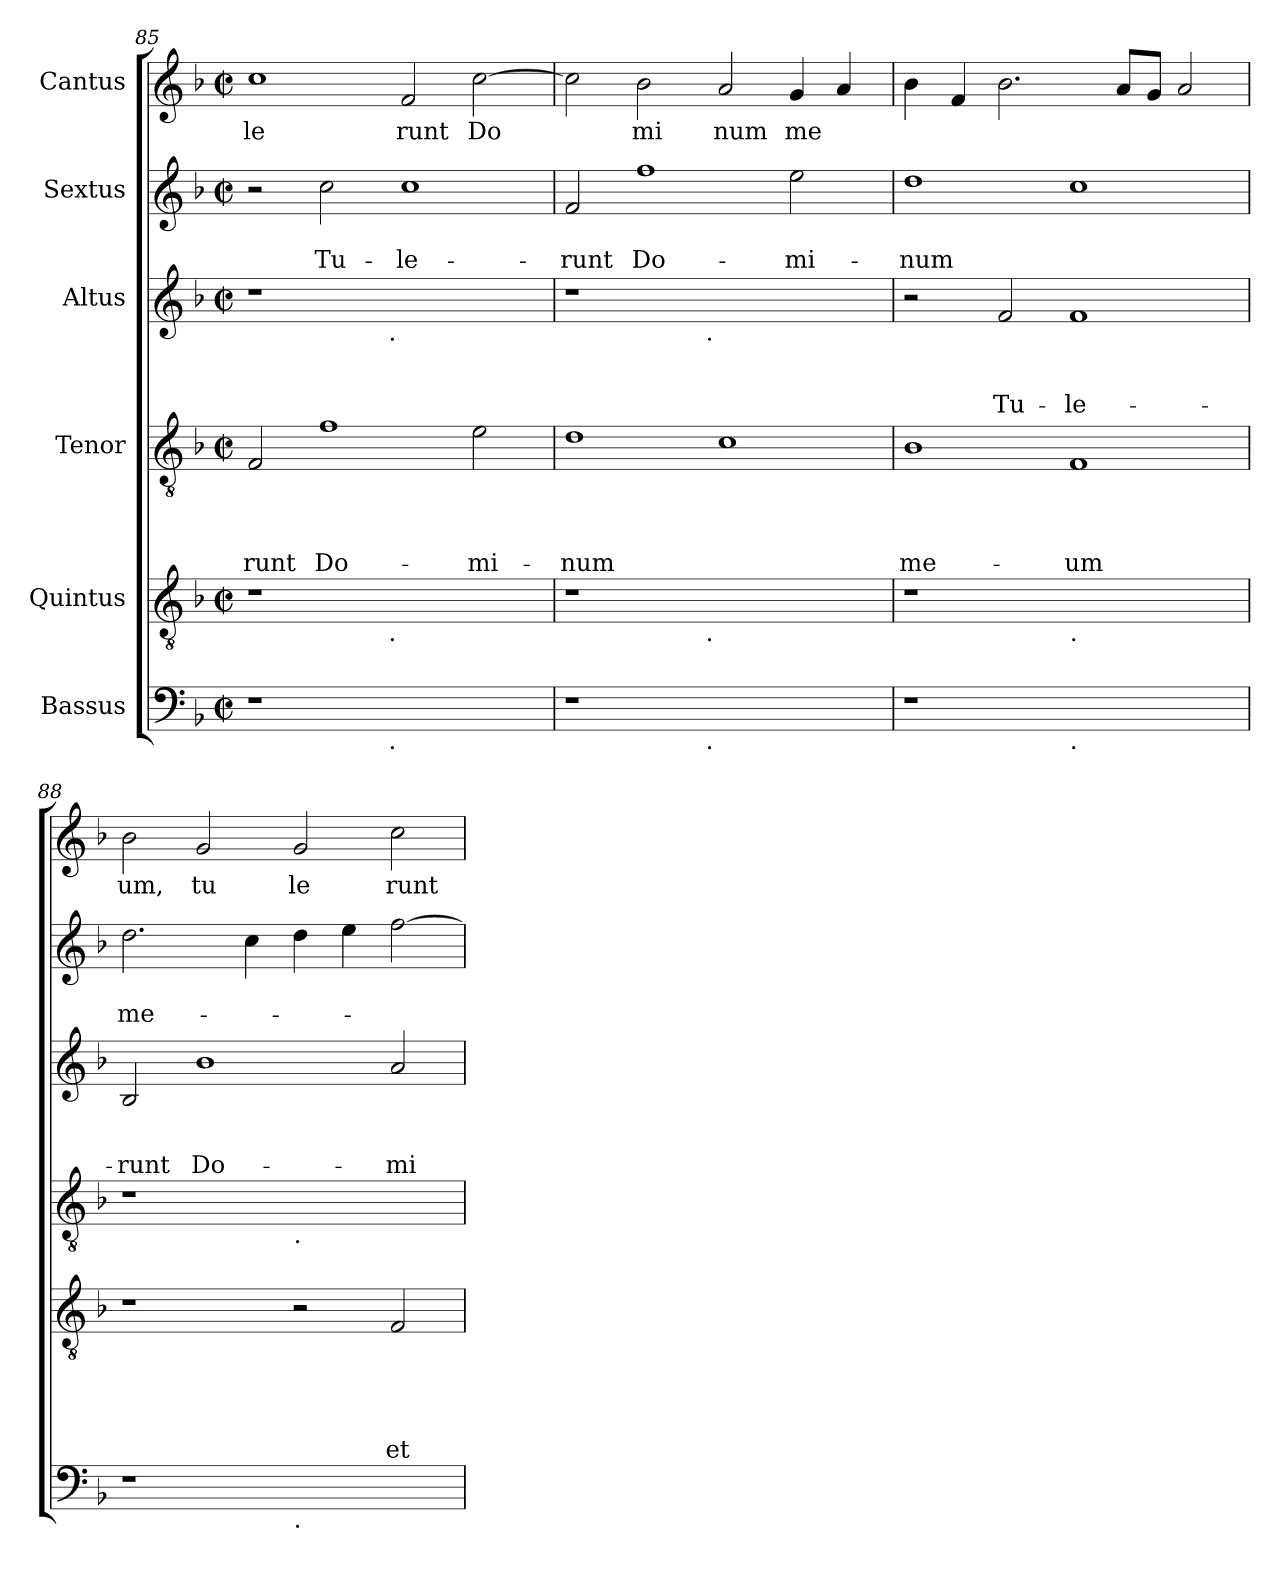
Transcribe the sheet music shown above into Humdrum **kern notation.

**kern	**kern	**text	**text	**text	**text	**text	**kern	**text	**text	**text	**text	**kern	**text	**text	**text	**kern	**text	**text	**kern	**text
*part6	*part5	*part5	*part5	*part5	*part5	*part5	*part4	*part4	*part4	*part4	*part4	*part3	*part3	*part3	*part3	*part2	*part2	*part2	*part1	*part1
*staff6	*staff5	*staff5	*staff5	*staff5	*staff5	*staff5	*staff4	*staff4	*staff4	*staff4	*staff4	*staff3	*staff3	*staff3	*staff3	*staff2	*staff2	*staff2	*staff1	*staff1
*I"Bassus	*I"Quintus	*	*	*	*	*	*I"Tenor	*	*	*	*	*I"Altus	*	*	*	*I"Sextus	*	*	*I"Cantus	*
*clefF4	*clefGv2	*	*	*	*	*	*clefGv2	*	*	*	*	*clefG2	*	*	*	*clefG2	*	*	*clefG2	*
*k[b-]	*k[b-]	*	*	*	*	*	*k[b-]	*	*	*	*	*k[b-]	*	*	*	*k[b-]	*	*	*k[b-]	*
*F:	*F:	*	*	*	*	*	*F:	*	*	*	*	*F:	*	*	*	*F:	*	*	*F:	*
*M2/2	*M2/2	*	*	*	*	*	*M2/2	*	*	*	*	*M2/2	*	*	*	*M2/2	*	*	*M2/2	*
*met(c|)	*met(c|)	*	*	*	*	*	*met(c|)	*	*	*	*	*met(c|)	*	*	*	*met(c|)	*	*	*met(c|)	*
=85	=85	=85	=85	=85	=85	=85	=85	=85	=85	=85	=85	=85	=85	=85	=85	=85	=85	=85	=85	=85
!	!	!	!	!	!	!	!	!	!	!	!LO:LY:b	!	!	!	!	!	!	!	!	!LO:LY:b
*^	*^	*	*	*	*	*	*	*	*	*	*	*^	*	*	*	*	*	*	*	*
1r	2ryy	1r	2ryy	.	.	.	.	.	2F/	.	.	.	-runt	1r	2ryy	.	.	.	2r	.	.	1cc	le
!	!	!	!	!	!	!	!	!	!	!	!	!	!LO:LY:b	!	!	!	!	!	!	!	!LO:LY:b	!	!
.	4...ryy	.	4...ryy	.	.	.	.	.	1f	.	.	.	Do-	.	4...ryy	.	.	.	2cc\	.	Tu-	.	.
!	!	!	!	!	!	!	!	!	!	!	!	!	!	!	!LO:TX:b:t=.	!	!	!	!	!	!	!	!
!	!	!	!LO:TX:b:t=.	!	!	!	!	!	!	!	!	!	!	!	!	!	!	!	!	!	!	!	!
!	!LO:TX:b:t=.	!	!	!	!	!	!	!	!	!	!	!	!	!	!	!	!	!	!	!	!	!	!
.	1ryy	.	1ryy	.	.	.	.	.	.	.	.	.	.	.	1ryy	.	.	.	.	.	.	.	.
!	!	!	!	!	!	!	!	!	!	!	!	!	!	!	!	!	!	!	!	!	!LO:LY:b	!	!LO:LY:b
1ryy	.	1ryy	.	.	.	.	.	.	.	.	.	.	.	1ryy	.	.	.	.	1cc	.	-le-	2f/	runt
!	!	!	!	!	!	!	!	!	!	!	!	!	!LO:LY:b	!	!	!	!	!	!	!	!	!	!LO:LY:b
.	.	.	.	.	.	.	.	.	2e\	.	.	.	-mi-	.	.	.	.	.	.	.	.	[>2cc\	Do
.	32ryy	.	32ryy	.	.	.	.	.	.	.	.	.	.	.	32ryy	.	.	.	.	.	.	.	.
=86	=86	=86	=86	=86	=86	=86	=86	=86	=86	=86	=86	=86	=86	=86	=86	=86	=86	=86	=86	=86	=86	=86	=86
!	!	!	!	!	!	!	!	!	!	!	!	!	!LO:LY:b	!	!	!	!	!	!	!	!LO:LY:b	!	!
1r	2ryy	1r	2ryy	.	.	.	.	.	1d	.	.	.	-num	1r	2ryy	.	.	.	2f/	.	-runt	2cc\]	.
!	!	!	!	!	!	!	!	!	!	!	!	!	!	!	!	!	!	!	!	!	!LO:LY:b	!	!LO:LY:b
.	4...ryy	.	4...ryy	.	.	.	.	.	.	.	.	.	.	.	4...ryy	.	.	.	1ff	.	Do-	2b-\	mi
!	!	!	!	!	!	!	!	!	!	!	!	!	!	!	!LO:TX:b:t=.	!	!	!	!	!	!	!	!
!	!	!	!LO:TX:b:t=.	!	!	!	!	!	!	!	!	!	!	!	!	!	!	!	!	!	!	!	!
!	!LO:TX:b:t=.	!	!	!	!	!	!	!	!	!	!	!	!	!	!	!	!	!	!	!	!	!	!
.	1ryy	.	1ryy	.	.	.	.	.	.	.	.	.	.	.	1ryy	.	.	.	.	.	.	.	.
!	!	!	!	!	!	!	!	!	!	!	!	!	!	!	!	!	!	!	!	!	!	!	!LO:LY:b
1ryy	.	1ryy	.	.	.	.	.	.	1c	.	.	.	.	1ryy	.	.	.	.	.	.	.	2a/	num
!	!	!	!	!	!	!	!	!	!	!	!	!	!	!	!	!	!	!	!	!	!LO:LY:b	!	!LO:LY:b
.	.	.	.	.	.	.	.	.	.	.	.	.	.	.	.	.	.	.	2ee\	.	-mi-	4g/	me
.	.	.	.	.	.	.	.	.	.	.	.	.	.	.	.	.	.	.	.	.	.	4a/	.
.	32ryy	.	32ryy	.	.	.	.	.	.	.	.	.	.	.	32ryy	.	.	.	.	.	.	.	.
=87	=87	=87	=87	=87	=87	=87	=87	=87	=87	=87	=87	=87	=87	=87	=87	=87	=87	=87	=87	=87	=87	=87	=87
!	!	!	!	!	!	!	!	!	!	!	!	!	!LO:LY:b	!	!	!	!	!	!	!	!LO:LY:b	!	!
*v	*v	*	*	*	*	*	*	*	*	*	*	*	*	*v	*v	*	*	*	*	*	*	*	*
*	*v	*v	*	*	*	*	*	*	*	*	*	*	*	*	*	*	*	*	*	*	*
1r	1r	.	.	.	.	.	1B-	.	.	.	me-	2r	.	.	.	1dd	.	-num	4b-\	.
.	.	.	.	.	.	.	.	.	.	.	.	.	.	.	.	.	.	.	4f/	.
!	!	!	!	!	!	!	!	!	!	!	!	!	!	!	!LO:LY:b	!	!	!	!	!
.	.	.	.	.	.	.	.	.	.	.	.	2f/	.	.	Tu-	.	.	.	2.b-\	.
!	!LO:TX:b:t=.	!	!	!	!	!	!	!	!	!	!	!	!	!	!	!	!	!	!	!
!LO:TX:b:t=.	!	!	!	!	!	!	!	!	!	!	!	!	!	!	!	!	!	!	!	!
!	!	!	!	!	!	!	!	!	!	!	!LO:LY:b	!	!	!	!LO:LY:b	!	!	!	!	!
1ryy	1ryy	.	.	.	.	.	1F	.	.	.	-um	1f	.	.	-le-	1cc	.	.	.	.
.	.	.	.	.	.	.	.	.	.	.	.	.	.	.	.	.	.	.	8a/L	.
.	.	.	.	.	.	.	.	.	.	.	.	.	.	.	.	.	.	.	8g/J	.
.	.	.	.	.	.	.	.	.	.	.	.	.	.	.	.	.	.	.	2a/	.
=88	=88	=88	=88	=88	=88	=88	=88	=88	=88	=88	=88	=88	=88	=88	=88	=88	=88	=88	=88	=88
!	!	!	!	!	!	!	!	!	!	!	!	!	!	!	!LO:LY:b	!	!	!LO:LY:b	!	!LO:LY:b
1r	1r	.	.	.	.	.	1r	.	.	.	.	2B-/	.	.	-runt	2.dd\	.	me-	2b-\	um,
!	!	!	!	!	!	!	!	!	!	!	!	!	!	!	!LO:LY:b	!	!	!	!	!LO:LY:b
.	.	.	.	.	.	.	.	.	.	.	.	1b-	.	.	Do-	.	.	.	2g/	tu
.	.	.	.	.	.	.	.	.	.	.	.	.	.	.	.	4cc\	.	.	.	.
!	!	!	!	!	!	!	!LO:TX:b:t=.	!	!	!	!	!	!	!	!	!	!	!	!	!
!LO:TX:b:t=.	!	!	!	!	!	!	!	!	!	!	!	!	!	!	!	!	!	!	!	!
!	!	!	!	!	!	!	!	!	!	!	!	!	!	!	!	!	!	!	!	!LO:LY:b
1ryy	2r	.	.	.	.	.	1ryy	.	.	.	.	.	.	.	.	4dd\	.	.	2g/	le
.	.	.	.	.	.	.	.	.	.	.	.	.	.	.	.	4ee\	.	.	.	.
!	!	!	!	!	!	!LO:LY:b	!	!	!	!	!	!	!	!	!LO:LY:b	!	!	!	!	!LO:LY:b
.	2F/	.	.	.	.	et	.	.	.	.	.	2a/	.	.	-mi-	[>2ff\	.	.	2cc\	runt
=	=	=	=	=	=	=	=	=	=	=	=	=	=	=	=	=	=	=	=	=
*-	*-	*-	*-	*-	*-	*-	*-	*-	*-	*-	*-	*-	*-	*-	*-	*-	*-	*-	*-	*-
